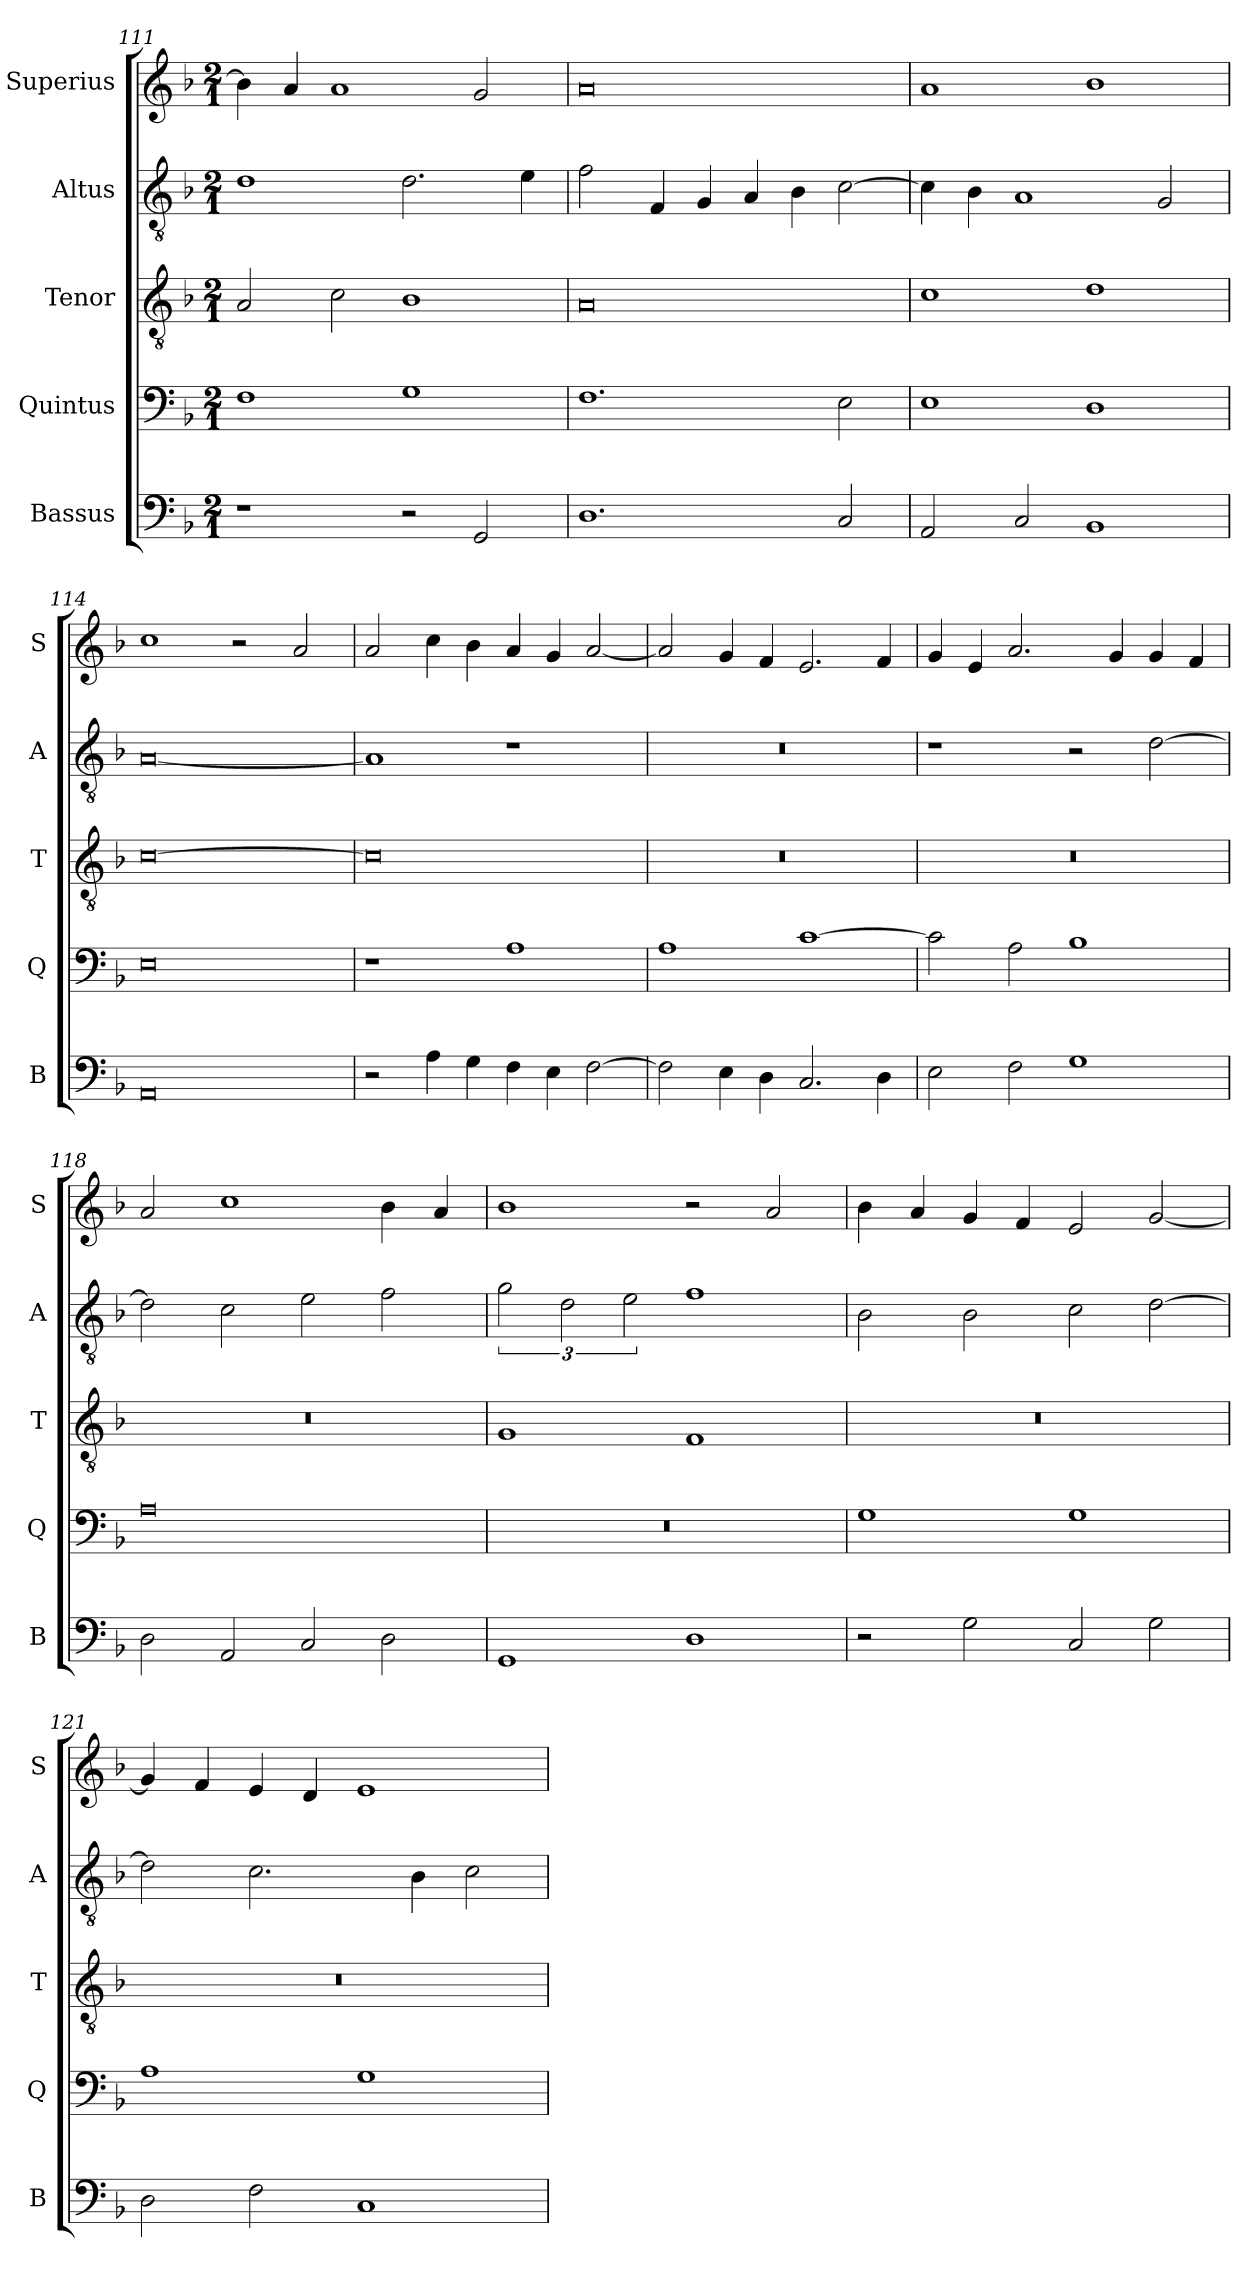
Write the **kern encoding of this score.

**kern	**kern	**kern	**kern	**kern
*part5	*part4	*part3	*part2	*part1
*staff5	*staff4	*staff3	*staff2	*staff1
*I"Bassus	*I"Quintus	*I"Tenor	*I"Altus	*I"Superius
*I'B	*I'Q	*I'T	*I'A	*I'S
*clefF4	*clefF4	*clefGv2	*clefGv2	*clefG2
*k[b-]	*k[b-]	*k[b-]	*k[b-]	*k[b-]
*M2/1	*M2/1	*M2/1	*M2/1	*M2/1
=111	=111	=111	=111	=111
1r	1F	2A/	1d	4b-\]
.	.	.	.	4a/
.	.	2c\	.	1a
2r	1G	1B-	2.d\	.
2GG/	.	.	.	2g/
.	.	.	4e\	.
=112	=112	=112	=112	=112
1.D	1.F	0A	2f\	0a
.	.	.	4F/	.
.	.	.	4G/	.
.	.	.	4A/	.
.	.	.	4B-\	.
2C/	2E\	.	[2c\	.
=113	=113	=113	=113	=113
2AA/	1E	1c	4c\]	1a
.	.	.	4B-\	.
2C/	.	.	1A	.
1BB-	1D	1d	.	1b-
.	.	.	2G/	.
=114	=114	=114	=114	=114
0AA	0E	[0c	[0A	1cc
.	.	.	.	2r
.	.	.	.	2a/
=115	=115	=115	=115	=115
2r	1r	0c]	1A]	2a/
4A\	.	.	.	4cc\
4G\	.	.	.	4b-\
4F\	1A	.	1r	4a/
4E\	.	.	.	4g/
[2F\	.	.	.	[2a/
=116	=116	=116	=116	=116
2F\]	1A	0r	0r	2a/]
4E\	.	.	.	4g/
4D\	.	.	.	4f/
2.C/	[1c	.	.	2.e/
4D\	.	.	.	4f/
=117	=117	=117	=117	=117
2E\	2c\]	0r	1r	4g/
.	.	.	.	4e/
2F\	2A\	.	.	2.a/
1G	1B-	.	2r	.
.	.	.	.	4g/
.	.	.	[2d\	4g/
.	.	.	.	4f/
=118	=118	=118	=118	=118
2D\	0A	0r	2d\]	2a/
2AA/	.	.	2c\	1cc
2C/	.	.	2e\	.
2D\	.	.	2f\	4b-\
.	.	.	.	4a/
=119	=119	=119	=119	=119
1GG	0r	1G	3g\	1b-
.	.	.	3d\	.
.	.	.	3e\	.
1D	.	1F	1f	2r
.	.	.	.	2a/
=120	=120	=120	=120	=120
2r	1G	0r	2B-\	4b-\
.	.	.	.	4a/
2G\	.	.	2B-\	4g/
.	.	.	.	4f/
2C/	1G	.	2c\	2e/
2G\	.	.	[2d\	[2g/
=121	=121	=121	=121	=121
2D\	1A	0r	2d\]	4g/]
.	.	.	.	4f/
2F\	.	.	2.c\	4e/
.	.	.	.	4d/
1C	1G	.	.	1e
.	.	.	4B-\	.
.	.	.	2c\	.
=	=	=	=	=
*-	*-	*-	*-	*-
